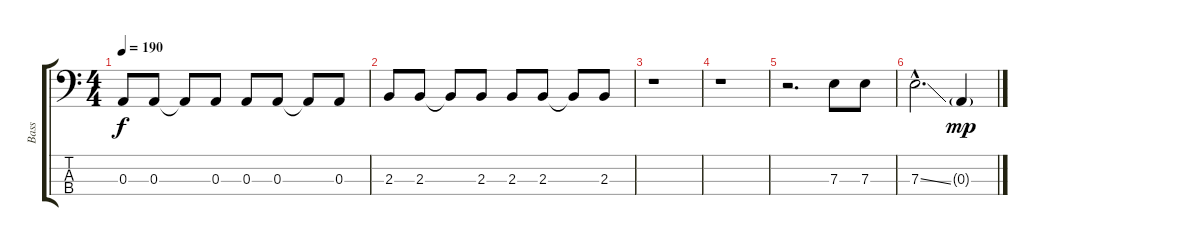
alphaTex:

\track ("Bass" "Bass") {instrument electricbasspick}
\staff {score tabs}
\tuning (G2 D2 A1 E1) {hide}
\ts (4 4)
\tempo 190
\clef f4
\ks c
0.3.8{dy f} 0.3.8 0.3{t}.8 0.3.8 0.3.8 0.3.8 0.3{t}.8 0.3.8 |
2.3.8 2.3.8 2.3{t}.8 2.3.8 2.3.8 2.3.8 2.3{t}.8 2.3.8 |
r.1 |
r.1 |
r.2{d} 7.3.8 7.3.8 |
7.3{ss hac}.2{d} 0.3{g}.4{dy mp volume 0}
